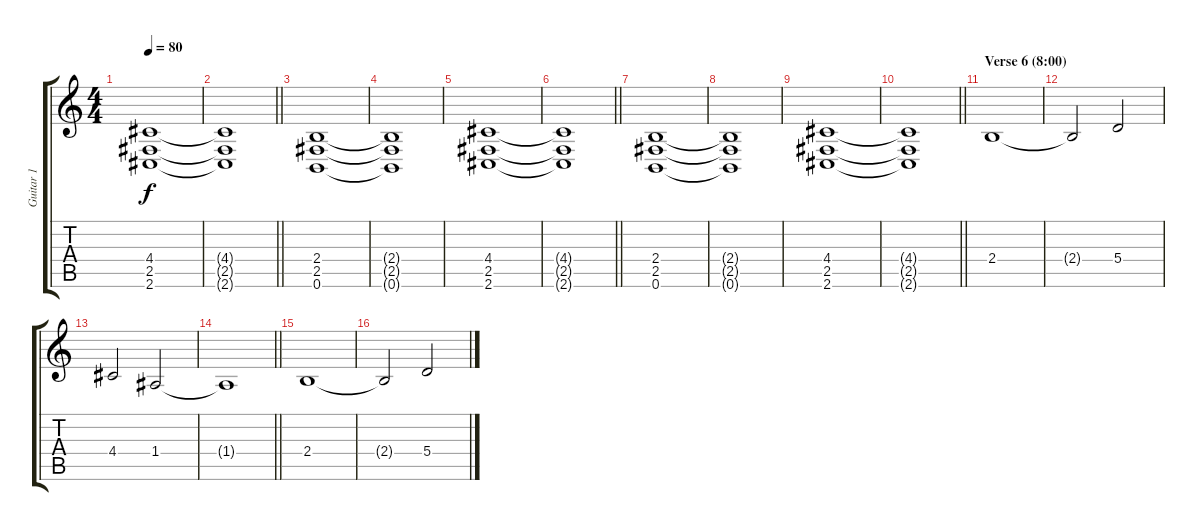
\track ("Guitar 1" "Guitar 1") {instrument overdrivenguitar}
\staff {score tabs}
\tuning (B3 Gb3 D3 A2 E2 B1) {hide}
\ts (4 4)
\tempo 80
\clef g2
\ks c
(4.4 2.5 2.6).1{dy f} |
\barLineRight lightlight
(4.4{t} 2.5{t} 2.6{t}).1 |
(2.4 2.5 0.6).1 |
(2.4{t} 2.5{t} 0.6{t}).1 |
(4.4 2.5 2.6).1 |
\barLineRight lightlight
(4.4{t} 2.5{t} 2.6{t}).1 |
(2.4 2.5 0.6).1 |
(2.4{t} 2.5{t} 0.6{t}).1 |
(4.4 2.5 2.6).1 |
\barLineRight lightlight
(4.4{t} 2.5{t} 2.6{t}).1 |
\section ("" "Verse 6 (8:00)")
2.4.1 |
2.4{t}.2 5.4.2 |
4.4.2 1.4.2 |
\barLineRight lightlight
1.4{t}.1 |
2.4.1 |
2.4{t}.2 5.4.2
